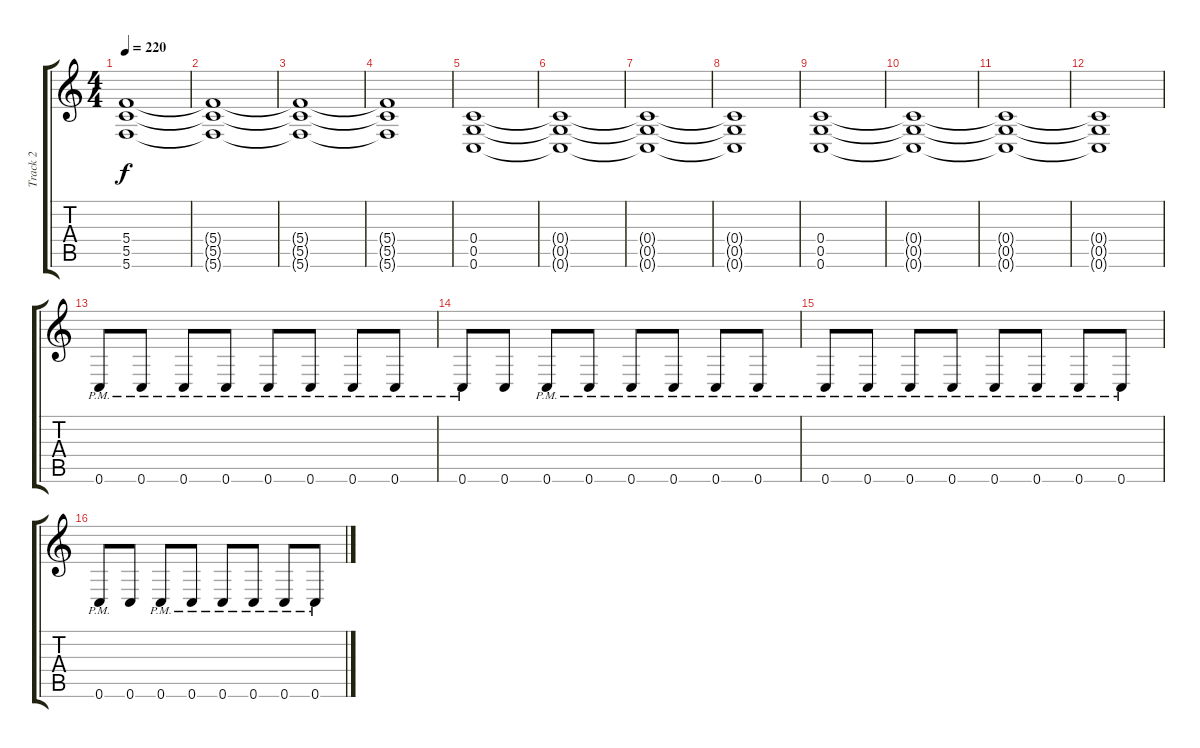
\track ("Track 2" "Track 2") {instrument distortionguitar}
\staff {score tabs}
\tuning (D4 A3 F3 C3 G2 C2) {hide}
\ts (4 4)
\tempo 220
\clef g2
\ks c
(5.4 5.5 5.6).1{dy f} |
(5.4{t} 5.5{t} 5.6{t}).1 |
(5.4{t} 5.5{t} 5.6{t}).1 |
(5.4{t} 5.5{t} 5.6{t}).1 |
(0.4 0.5 0.6).1 |
(0.4{t} 0.5{t} 0.6{t}).1 |
(0.4{t} 0.5{t} 0.6{t}).1 |
(0.4{t} 0.5{t} 0.6{t}).1 |
(0.4 0.5 0.6).1 |
(0.4{t} 0.5{t} 0.6{t}).1 |
(0.4{t} 0.5{t} 0.6{t}).1 |
(0.4{t} 0.5{t} 0.6{t}).1 |
0.6{pm}.8 0.6{pm}.8 0.6{pm}.8 0.6{pm}.8 0.6{pm}.8 0.6{pm}.8 0.6{pm}.8 0.6{pm}.8 |
0.6{pm}.8 0.6.8 0.6{pm}.8 0.6{pm}.8 0.6{pm}.8 0.6{pm}.8 0.6{pm}.8 0.6{pm}.8 |
0.6{pm}.8 0.6{pm}.8 0.6{pm}.8 0.6{pm}.8 0.6{pm}.8 0.6{pm}.8 0.6{pm}.8 0.6{pm}.8 |
0.6{pm}.8 0.6.8 0.6{pm}.8 0.6{pm}.8 0.6{pm}.8 0.6{pm}.8 0.6{pm}.8 0.6{pm}.8
